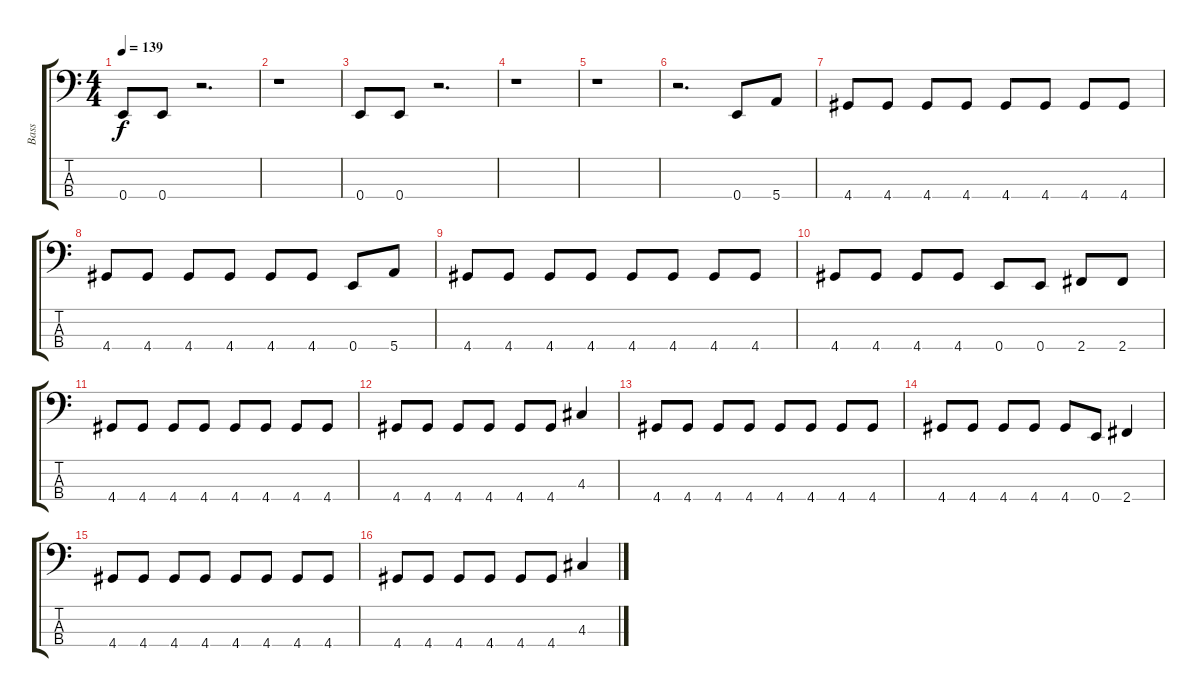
\track ("Bass" "Bass") {instrument electricbasspick}
\staff {score tabs}
\tuning (G2 D2 A1 E1) {hide}
\ts (4 4)
\tempo 139
\clef f4
\ks c
0.4.8{dy f} 0.4.8 r.2{d} |
r.1 |
0.4.8 0.4.8 r.2{d} |
r.1 |
r.1 |
r.2{d} 0.4.8 5.4.8 |
4.4.8 4.4.8 4.4.8 4.4.8 4.4.8 4.4.8 4.4.8 4.4.8 |
4.4.8 4.4.8 4.4.8 4.4.8 4.4.8 4.4.8 0.4.8 5.4.8 |
4.4.8 4.4.8 4.4.8 4.4.8 4.4.8 4.4.8 4.4.8 4.4.8 |
4.4.8 4.4.8 4.4.8 4.4.8 0.4.8 0.4.8 2.4.8 2.4.8 |
4.4.8 4.4.8 4.4.8 4.4.8 4.4.8 4.4.8 4.4.8 4.4.8 |
4.4.8 4.4.8 4.4.8 4.4.8 4.4.8 4.4.8 4.3.4 |
4.4.8 4.4.8 4.4.8 4.4.8 4.4.8 4.4.8 4.4.8 4.4.8 |
4.4.8 4.4.8 4.4.8 4.4.8 4.4.8 0.4.8 2.4.4 |
4.4.8 4.4.8 4.4.8 4.4.8 4.4.8 4.4.8 4.4.8 4.4.8 |
4.4.8 4.4.8 4.4.8 4.4.8 4.4.8 4.4.8 4.3.4
